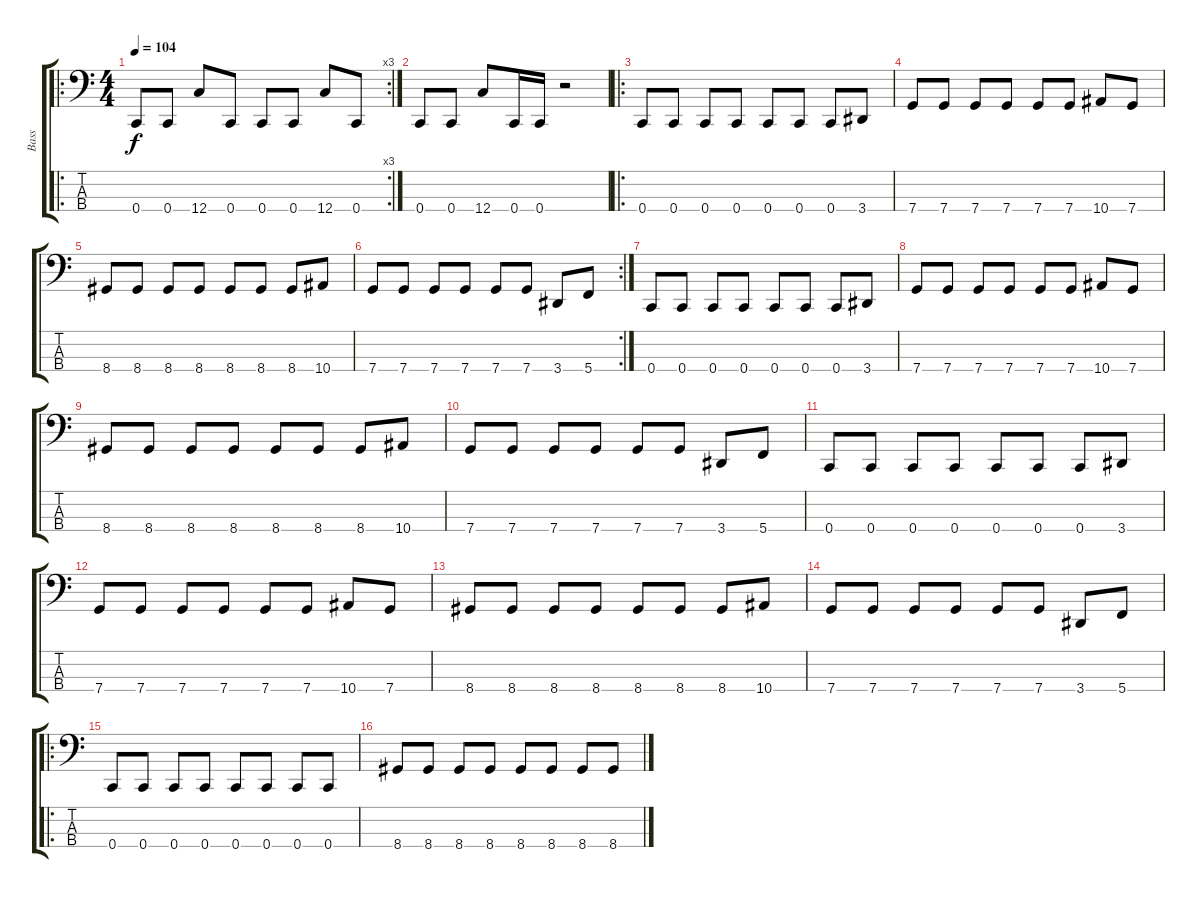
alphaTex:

\track ("Bass" "Bass") {instrument electricbassfinger}
\staff {score tabs}
\tuning (F2 C2 G1 C1) {hide}
\ro
\rc 3
\ts (4 4)
\tempo 104
\clef f4
\ks c
0.4.8{dy f instrument slapbass1} 0.4.8 12.4.8 0.4.8 0.4.8 0.4.8 12.4.8 0.4.8 |
0.4.8 0.4.8 12.4.8 0.4.16 0.4.16 r.2 |
\ro
0.4.8{instrument electricbassfinger} 0.4.8 0.4.8 0.4.8 0.4.8 0.4.8 0.4.8 3.4.8 |
7.4.8 7.4.8 7.4.8 7.4.8 7.4.8 7.4.8 10.4.8 7.4.8 |
8.4.8 8.4.8 8.4.8 8.4.8 8.4.8 8.4.8 8.4.8 10.4.8 |
\rc 2
7.4.8 7.4.8 7.4.8 7.4.8 7.4.8 7.4.8 3.4.8 5.4.8 |
0.4.8 0.4.8 0.4.8 0.4.8 0.4.8 0.4.8 0.4.8 3.4.8 |
7.4.8 7.4.8 7.4.8 7.4.8 7.4.8 7.4.8 10.4.8 7.4.8 |
8.4.8 8.4.8 8.4.8 8.4.8 8.4.8 8.4.8 8.4.8 10.4.8 |
7.4.8 7.4.8 7.4.8 7.4.8 7.4.8 7.4.8 3.4.8 5.4.8 |
0.4.8 0.4.8 0.4.8 0.4.8 0.4.8 0.4.8 0.4.8 3.4.8 |
7.4.8 7.4.8 7.4.8 7.4.8 7.4.8 7.4.8 10.4.8 7.4.8 |
8.4.8 8.4.8 8.4.8 8.4.8 8.4.8 8.4.8 8.4.8 10.4.8 |
7.4.8 7.4.8 7.4.8 7.4.8 7.4.8 7.4.8 3.4.8 5.4.8 |
\ro
0.4.8 0.4.8 0.4.8 0.4.8 0.4.8 0.4.8 0.4.8 0.4.8 |
8.4.8 8.4.8 8.4.8 8.4.8 8.4.8 8.4.8 8.4.8 8.4.8
